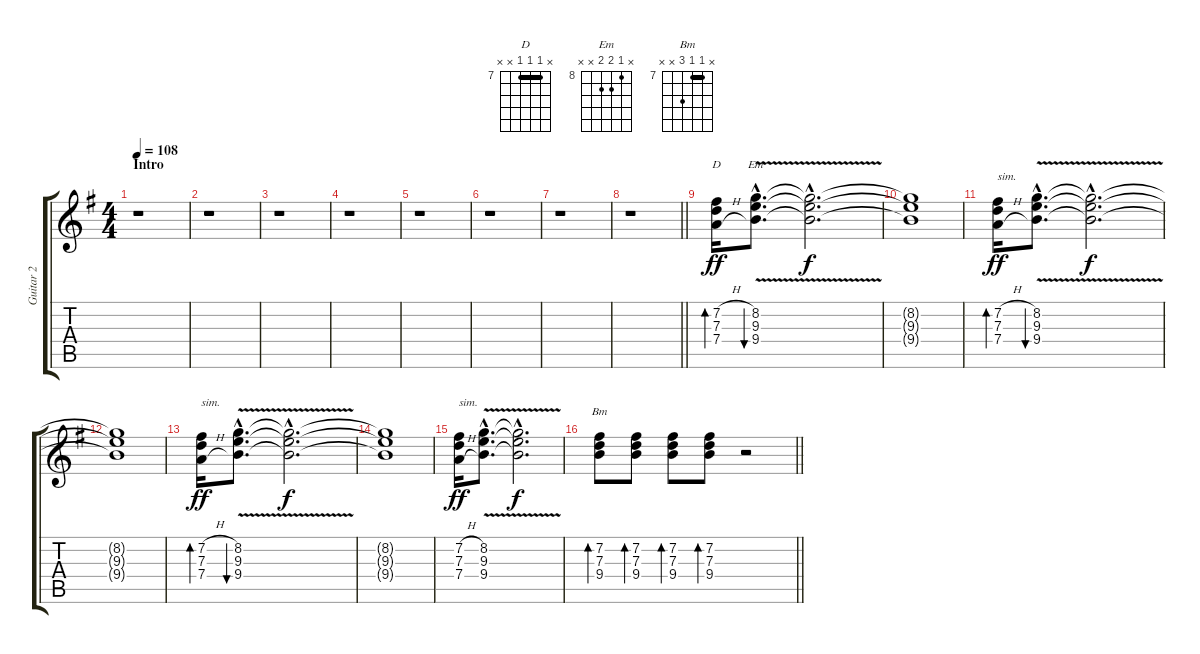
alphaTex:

\track ("Guitar 2" "Guitar 2") {instrument overdrivenguitar}
\staff {score tabs}
\tuning (E4 B3 G3 D3 A2 E2) {hide}
\chord ("D" x 7 7 7 x x) {firstfret 7 barre 7}
\chord ("Em" x 8 9 9 x x) {firstfret 8}
\chord ("Bm" x 7 7 9 x x) {firstfret 7 barre 7}
\ts (4 4)
\section ("" "Intro")
\tempo 108
\clef g2
\ks g
r.1{dy ff instrument overdrivenguitar} |
r.1 |
r.1 |
r.1 |
r.1 |
r.1 |
r.1 |
\barLineRight lightlight
r.1 |
(7.2{h} 7.3{h} 7.4{h}).16{bd 30 ch "D"} (8.2{v hac} 9.3{v hac} 9.4{v hac}).8{d bu 30 ch "Em"} (8.2{hac t} 9.3{hac t} 9.4{hac t}).2{d dy f} |
(8.2{t} 9.3{t} 9.4{t}).1 |
(7.2{h} 7.3{h} 7.4{h}).16{bd 30 txt "sim." dy ff} (8.2{v hac} 9.3{v hac} 9.4{v hac}).8{d bu 30} (8.2{hac t} 9.3{hac t} 9.4{hac t}).2{d dy f} |
(8.2{t} 9.3{t} 9.4{t}).1 |
(7.2{h} 7.3{h} 7.4{h}).16{bd 30 txt "sim." dy ff} (8.2{v hac} 9.3{v hac} 9.4{v hac}).8{d bu 30} (8.2{hac t} 9.3{hac t} 9.4{hac t}).2{d dy f} |
(8.2{t} 9.3{t} 9.4{t}).1 |
(7.2{h} 7.3{h} 7.4{h}).16{txt "sim." dy ff} (8.2{v hac} 9.3{v hac} 9.4{v hac}).8{d} (8.2{hac t} 9.3{hac t} 9.4{hac t}).2{d dy f} |
\barLineRight lightlight
(7.2 7.3 9.4).8{bd 30 ch "Bm"} (7.2 7.3 9.4).8{bd 30} (7.2 7.3 9.4).8{bd 30} (7.2 7.3 9.4).8{bd 30} r.2
